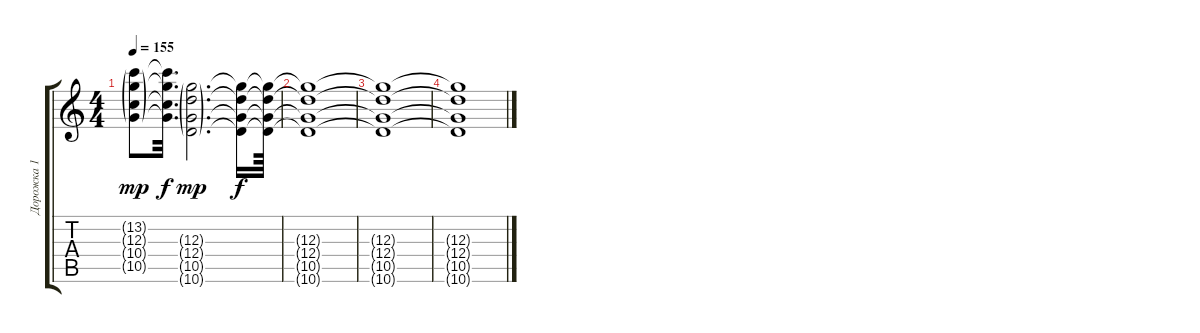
\track ("Дорожка 1" "Дорожка 1") {instrument distortionguitar}
\staff {score tabs}
\tuning (E4 B3 G3 D3 A2 E2) {hide}
\ts (4 4)
\tempo 155
\clef g2
\ks c
(13.2{g} 12.3{g} 10.4{g} 10.5{g}).8{dy mp} (13.2{t} 12.3{t} 10.4{t} 10.5{t}).32{d dy f} (12.3{g} 12.4{g} 10.5{g} 10.6{g}).2{d dy mp} (12.3{t} 12.4{t} 10.5{t} 10.6{t}).16{dy f} (12.3{t} 12.4{t} 10.5{t} 10.6{t}).64 |
(12.3{t} 12.4{t} 10.5{t} 10.6{t}).1 |
(12.3{t} 12.4{t} 10.5{t} 10.6{t}).1 |
(12.3{t} 12.4{t} 10.5{t} 10.6{t}).1
